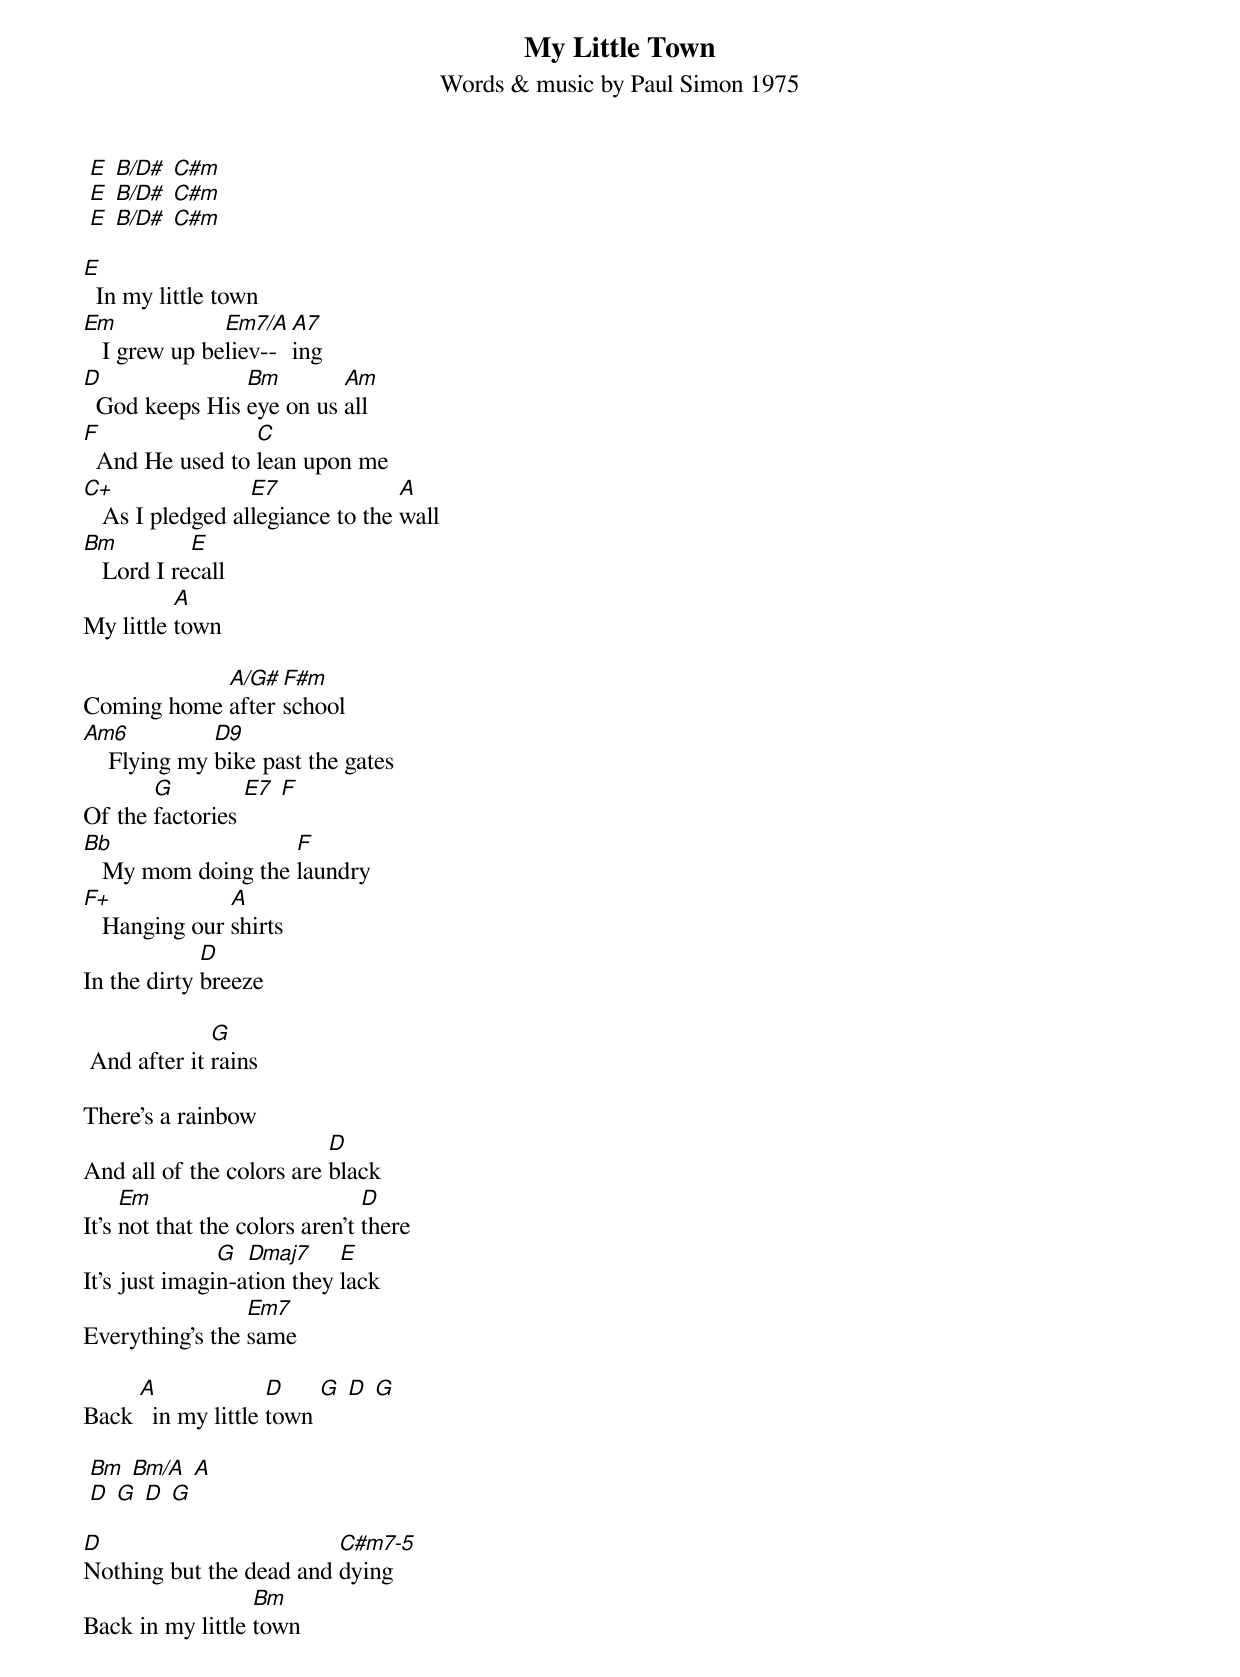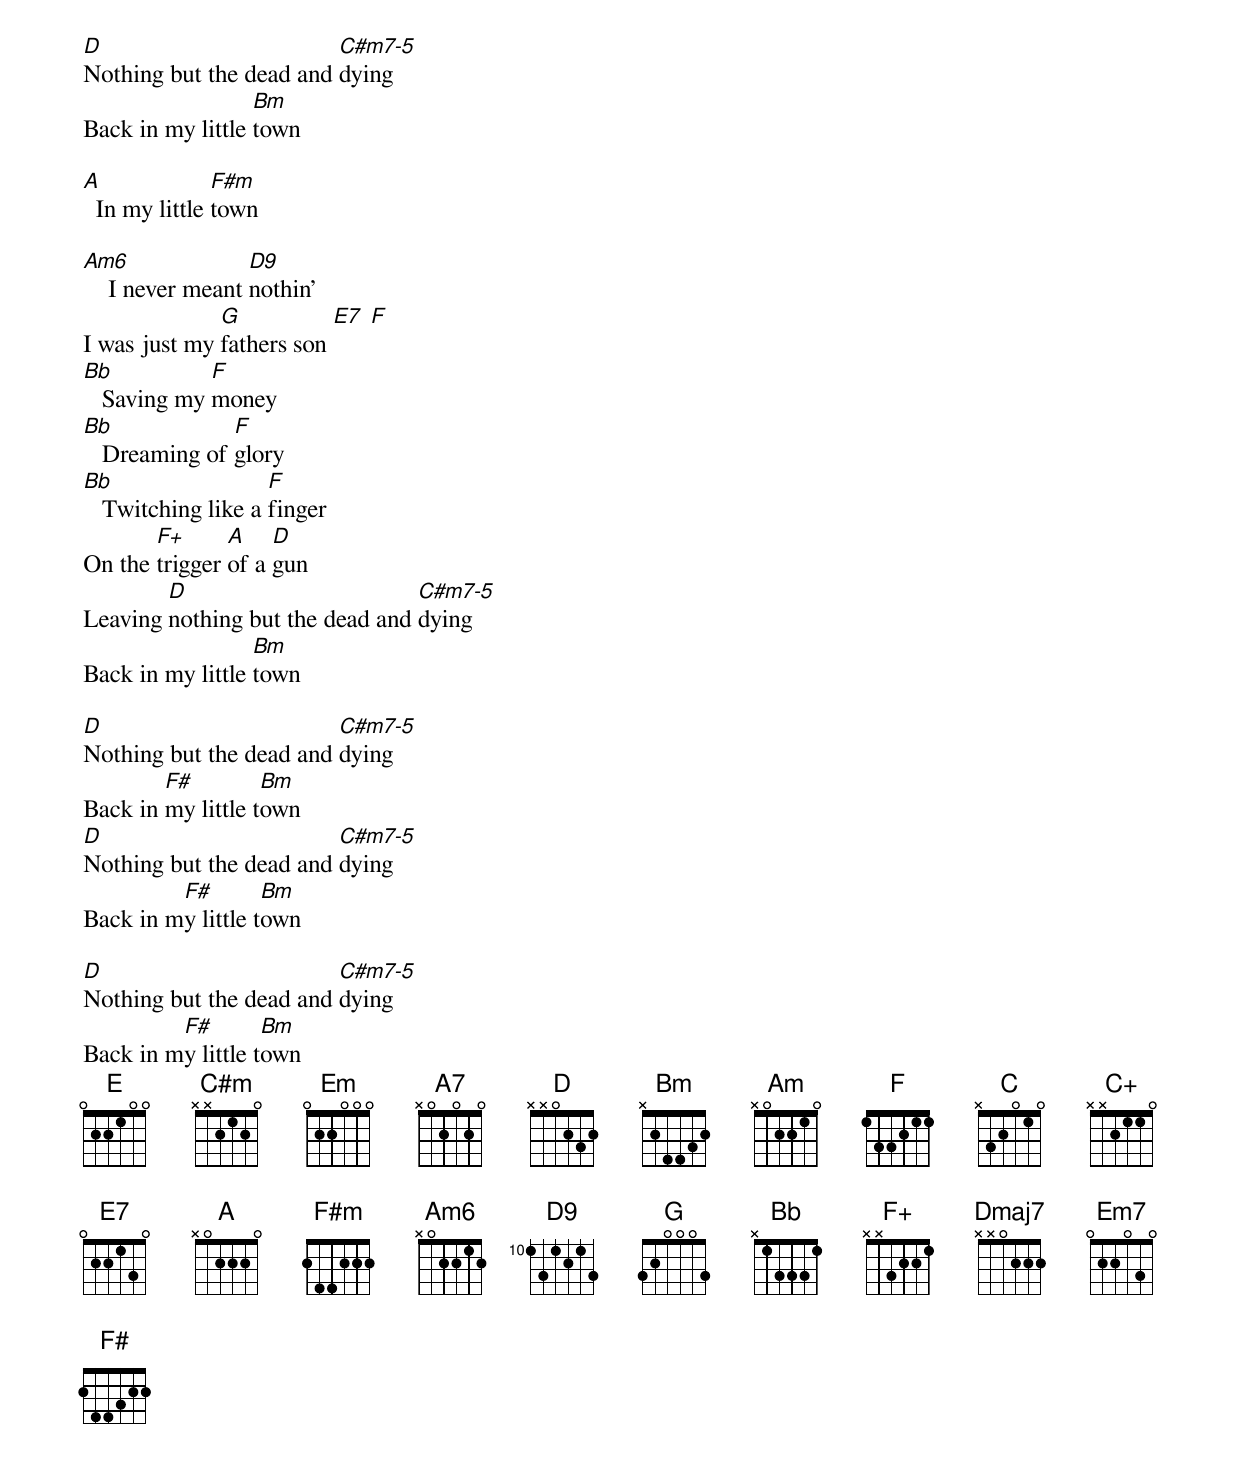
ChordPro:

{title: My Little Town}
{subtitle: Words & music by Paul Simon 1975}

 [E] [B/D#] [C#m]
 [E] [B/D#] [C#m]
 [E] [B/D#] [C#m]

[E]  In my little town
[Em]   I grew up be[Em7/A]liev--[A7]ing
[D]  God keeps His [Bm]eye on us [Am]all
[F]  And He used to [C]lean upon me
[C+]   As I pledged al[E7]legiance to the [A]wall
[Bm]   Lord I re[E]call
My little [A]town

Coming home [A/G#]after [F#m]school
[Am6]    Flying my [D9]bike past the gates
Of the [G]factories [E7] [F]
[Bb]   My mom doing the [F]laundry
[F+]   Hanging our [A]shirts
In the dirty [D]breeze

 And after it [G]rains

There's a rainbow
And all of the colors are [D]black
It's [Em]not that the colors aren't [D]there
It's just imagi[G]n-a[Dmaj7]tion they [E]lack
Everything's the [Em7]same

Back [A]  in my little [D]town [G] [D] [G]

 [Bm] [Bm/A] [A]
 [D] [G] [D] [G]

[D]Nothing but the dead and [C#m7-5]dying
Back in my little [Bm]town
[D]Nothing but the dead and [C#m7-5]dying
Back in my little [Bm]town

[A]  In my little [F#m]town

[Am6]    I never meant [D9]nothin'
I was just my [G]fathers son [E7] [F]
[Bb]   Saving my [F]money
[Bb]   Dreaming of [F]glory
[Bb]   Twitching like a [F]finger
On the [F+]trigger [A]of a [D]gun
Leaving [D]nothing but the dead and [C#m7-5]dying
Back in my little [Bm]town

[D]Nothing but the dead and [C#m7-5]dying
Back in [F#]my little t[Bm]own
[D]Nothing but the dead and [C#m7-5]dying
Back in m[F#]y little t[Bm]own

[D]Nothing but the dead and [C#m7-5]dying
Back in m[F#]y little t[Bm]own
